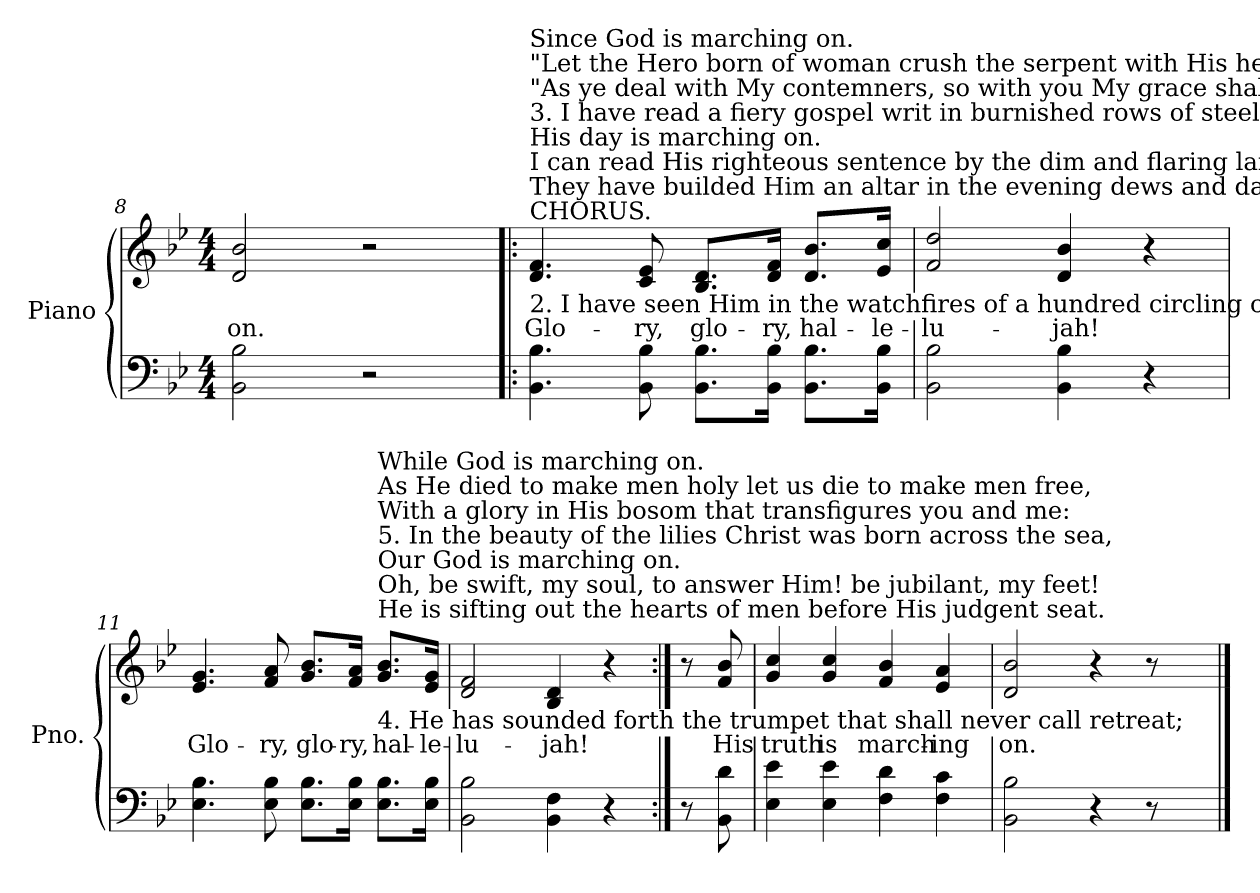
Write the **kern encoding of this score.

**kern	**kern	**text
*part1	*part1	*part1
*staff2	*staff1	*staff1
*I"Piano	*	*
*I'Pno.	*	*
*clefF4	*clefG2	*
*k[b-e-]	*k[b-e-]	*
*B-:	*B-:	*
*M4/4	*M4/4	*
=8	=8	=8
!	!	!LO:LY:b:color=#000000
2BB-i\ 2B-i	2di/ 2b-i	on.
2r	2r	.
!!LO:LB:g=z
=9!|:	=9!|:	=9!|:
!	!LO:TX:a:t=CHORUS.	!
!	!LO:TX:b:t=2. I have seen Him in the watchfires of a hundred circling camps,	!
!	!LO:TX:t=They have builded Him an altar in the evening dews and damps;	!
!	!LO:TX:t=I can read His righteous sentence by the dim and flaring lamps&colon;	!
!	!LO:TX:t=His day is marching on.	!
!	!LO:TX:t=3. I have read a fiery gospel writ in burnished rows of steel&colon;	!
!	!LO:TX:t="As ye deal with My contemners, so with you My grace shall deal&colon;	!
!	!LO:TX:t="Let the Hero born of woman crush the serpent with His heel,	!
!	!LO:TX:t=Since God is marching on.	!
!	!	!LO:LY:b:color=#000000
4.BB-i\ 4.B-i	4.di/ 4.fi	Glo-
!	!	!LO:LY:b:color=#000000
8BB-i\ 8B-i	8ci/ 8e-i	-ry,
!	!	!LO:LY:b:color=#000000
8.BB-i\ 8.B-iL	8.B-i/ 8.diL	glo-
!	!	!LO:LY:b:color=#000000
16BB-i\ 16B-iJk	16di/ 16fiJk	-ry,
!	!	!LO:LY:b:color=#000000
8.BB-i\ 8.B-iL	8.di/ 8.b-iL	hal-
!	!	!LO:LY:b:color=#000000
16BB-i\ 16B-iJk	16e-i/ 16cciJk	-le-
=10	=10	=10
!	!	!LO:LY:b:color=#000000
2BB-i\ 2B-i	2fi/ 2ddi	-lu-
!	!	!LO:LY:b:color=#000000
4BB-i\ 4B-i	4di/ 4b-i	-jah!
4r	4r	.
=11	=11	=11
!	!	!LO:LY:b:color=#000000
4.E-i\ 4.B-i	4.e-i/ 4.gi	Glo-
!	!	!LO:LY:b:color=#000000
8E-i\ 8B-i	8fi/ 8ai	-ry,
!	!	!LO:LY:b:color=#000000
8.E-i\ 8.B-iL	8.gi/ 8.b-iL	glo-
!	!	!LO:LY:b:color=#000000
16E-i\ 16B-iJk	16fi/ 16aiJk	-ry,
!	!LO:TX:b:t=4. He has sounded forth the trumpet that shall never call retreat;	!
!	!LO:TX:t=He is sifting out the hearts of men before His judgent seat.	!
!	!LO:TX:t=Oh, be swift, my soul, to answer Him!  be jubilant, my feet!	!
!	!LO:TX:t=Our God is marching on.	!
!	!LO:TX:t=5. In the beauty of the lilies Christ was born across the sea,	!
!	!LO:TX:t=With a glory in His bosom that transfigures you and me&colon;	!
!	!LO:TX:t=As He died to make men holy let us die to make men free,	!
!	!LO:TX:t=While God is marching on.	!
!	!	!LO:LY:b:color=#000000
8.E-i\ 8.B-iL	8.gi/ 8.b-iL	hal-
!	!	!LO:LY:b:color=#000000
16E-i\ 16B-iJk	16e-i/ 16giJk	-le-
=12	=12	=12
!	!	!LO:LY:b:color=#000000
2BB-i\ 2B-i	2di/ 2fi	-lu-
!	!	!LO:LY:b:color=#000000
4BB-i\ 4Fi	4B-i/ 4di	-jah!
4r	4r	.
=12:|!	=12:|!	=12:|!
8r	8r	.
!	!	!LO:LY:b:color=#000000
8BB-i\ 8di	8fi/ 8b-i	His
=13	=13	=13
!	!	!LO:LY:b:color=#000000
4E-i\ 4e-i	4gi/ 4cci	truth
!	!	!LO:LY:b:color=#000000
4E-i\ 4e-i	4gi/ 4cci	is
!	!	!LO:LY:b:color=#000000
4Fi\ 4di	4fi/ 4b-i	march-
!	!	!LO:LY:b:color=#000000
4Fi\ 4ci	4e-i/ 4ai	-ing
=14	=14	=14
!	!	!LO:LY:b:color=#000000
2BB-i\ 2B-i	2di/ 2b-i	on.
4r	4r	.
8r	8r	.
8ryy	8ryy	.
==	==	==
*-	*-	*-
